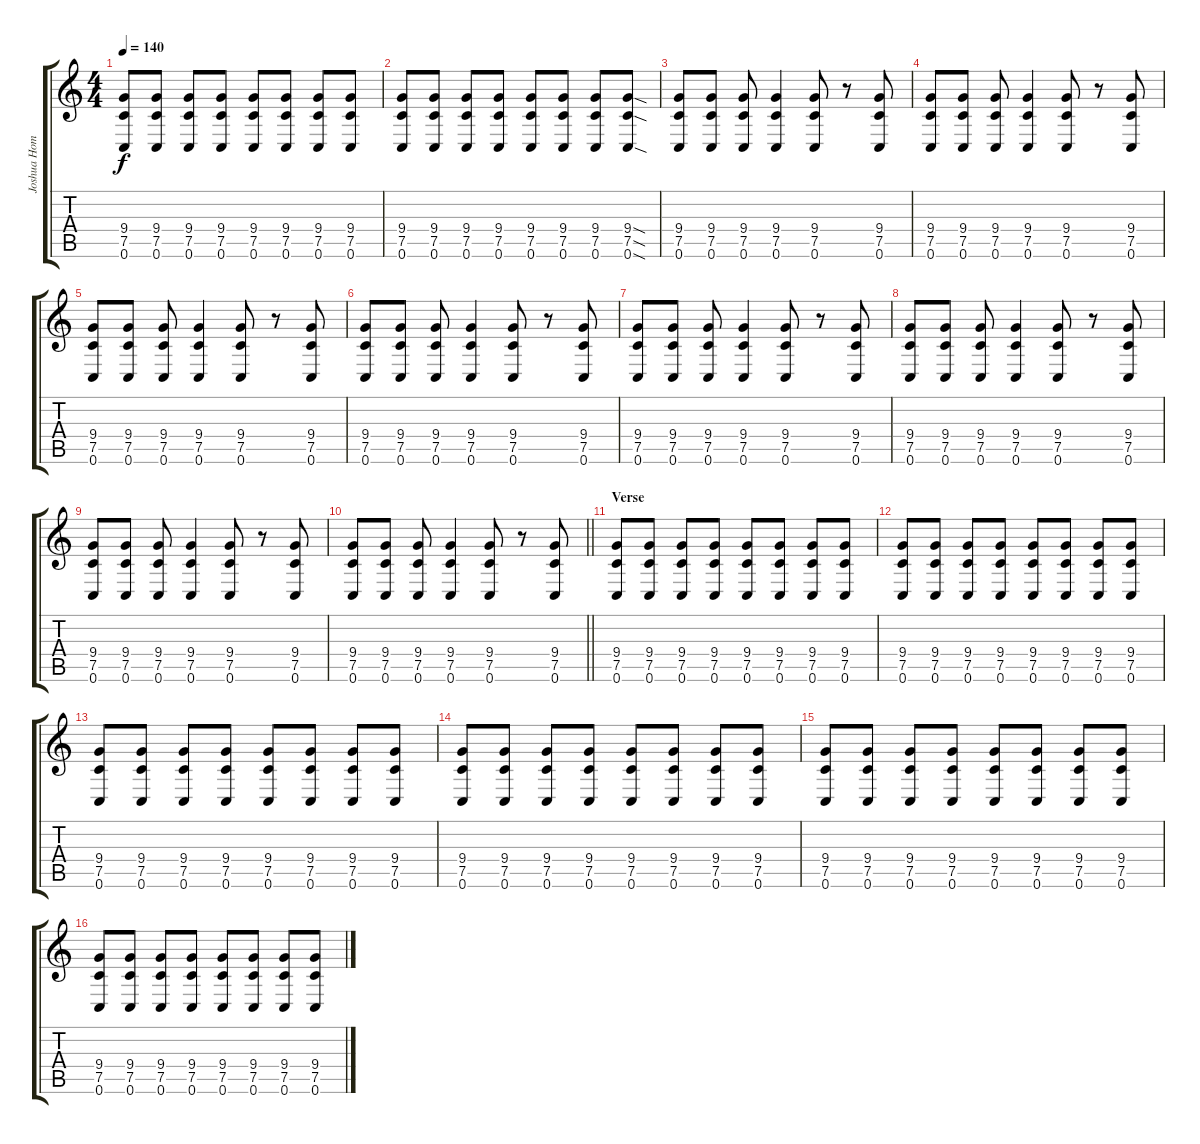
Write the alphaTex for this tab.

\track ("Joshua Homme - Rhythm Guitar" "Joshua Hom") {instrument distortionguitar}
\staff {score tabs}
\tuning (C4 G3 Eb3 Bb2 F2 C2) {hide}
\ts (4 4)
\tempo 140
\clef g2
\ks c
(9.4 7.5 0.6).8{dy f} (9.4 7.5 0.6).8 (9.4 7.5 0.6).8 (9.4 7.5 0.6).8 (9.4 7.5 0.6).8 (9.4 7.5 0.6).8 (9.4 7.5 0.6).8 (9.4 7.5 0.6).8 |
(9.4 7.5 0.6).8 (9.4 7.5 0.6).8 (9.4 7.5 0.6).8 (9.4 7.5 0.6).8 (9.4 7.5 0.6).8 (9.4 7.5 0.6).8 (9.4 7.5 0.6).8 (9.4{sod} 7.5{sod} 0.6{sod}).8 |
(9.4 7.5 0.6).8 (9.4 7.5 0.6).8 (9.4 7.5 0.6).8 (9.4 7.5 0.6).4 (9.4 7.5 0.6).8 r.8 (9.4 7.5 0.6).8 |
(9.4 7.5 0.6).8 (9.4 7.5 0.6).8 (9.4 7.5 0.6).8 (9.4 7.5 0.6).4 (9.4 7.5 0.6).8 r.8 (9.4 7.5 0.6).8 |
(9.4 7.5 0.6).8 (9.4 7.5 0.6).8 (9.4 7.5 0.6).8 (9.4 7.5 0.6).4 (9.4 7.5 0.6).8 r.8 (9.4 7.5 0.6).8 |
(9.4 7.5 0.6).8 (9.4 7.5 0.6).8 (9.4 7.5 0.6).8 (9.4 7.5 0.6).4 (9.4 7.5 0.6).8 r.8 (9.4 7.5 0.6).8 |
(9.4 7.5 0.6).8 (9.4 7.5 0.6).8 (9.4 7.5 0.6).8 (9.4 7.5 0.6).4 (9.4 7.5 0.6).8 r.8 (9.4 7.5 0.6).8 |
(9.4 7.5 0.6).8 (9.4 7.5 0.6).8 (9.4 7.5 0.6).8 (9.4 7.5 0.6).4 (9.4 7.5 0.6).8 r.8 (9.4 7.5 0.6).8 |
(9.4 7.5 0.6).8 (9.4 7.5 0.6).8 (9.4 7.5 0.6).8 (9.4 7.5 0.6).4 (9.4 7.5 0.6).8 r.8 (9.4 7.5 0.6).8 |
\barLineRight lightlight
(9.4 7.5 0.6).8 (9.4 7.5 0.6).8 (9.4 7.5 0.6).8 (9.4 7.5 0.6).4 (9.4 7.5 0.6).8 r.8 (9.4 7.5 0.6).8 |
\section ("" "Verse")
(9.4 7.5 0.6).8 (9.4 7.5 0.6).8 (9.4 7.5 0.6).8 (9.4 7.5 0.6).8 (9.4 7.5 0.6).8 (9.4 7.5 0.6).8 (9.4 7.5 0.6).8 (9.4 7.5 0.6).8 |
(9.4 7.5 0.6).8 (9.4 7.5 0.6).8 (9.4 7.5 0.6).8 (9.4 7.5 0.6).8 (9.4 7.5 0.6).8 (9.4 7.5 0.6).8 (9.4 7.5 0.6).8 (9.4 7.5 0.6).8 |
(9.4 7.5 0.6).8 (9.4 7.5 0.6).8 (9.4 7.5 0.6).8 (9.4 7.5 0.6).8 (9.4 7.5 0.6).8 (9.4 7.5 0.6).8 (9.4 7.5 0.6).8 (9.4 7.5 0.6).8 |
(9.4 7.5 0.6).8 (9.4 7.5 0.6).8 (9.4 7.5 0.6).8 (9.4 7.5 0.6).8 (9.4 7.5 0.6).8 (9.4 7.5 0.6).8 (9.4 7.5 0.6).8 (9.4 7.5 0.6).8 |
(9.4 7.5 0.6).8 (9.4 7.5 0.6).8 (9.4 7.5 0.6).8 (9.4 7.5 0.6).8 (9.4 7.5 0.6).8 (9.4 7.5 0.6).8 (9.4 7.5 0.6).8 (9.4 7.5 0.6).8 |
(9.4 7.5 0.6).8 (9.4 7.5 0.6).8 (9.4 7.5 0.6).8 (9.4 7.5 0.6).8 (9.4 7.5 0.6).8 (9.4 7.5 0.6).8 (9.4 7.5 0.6).8 (9.4 7.5 0.6).8
